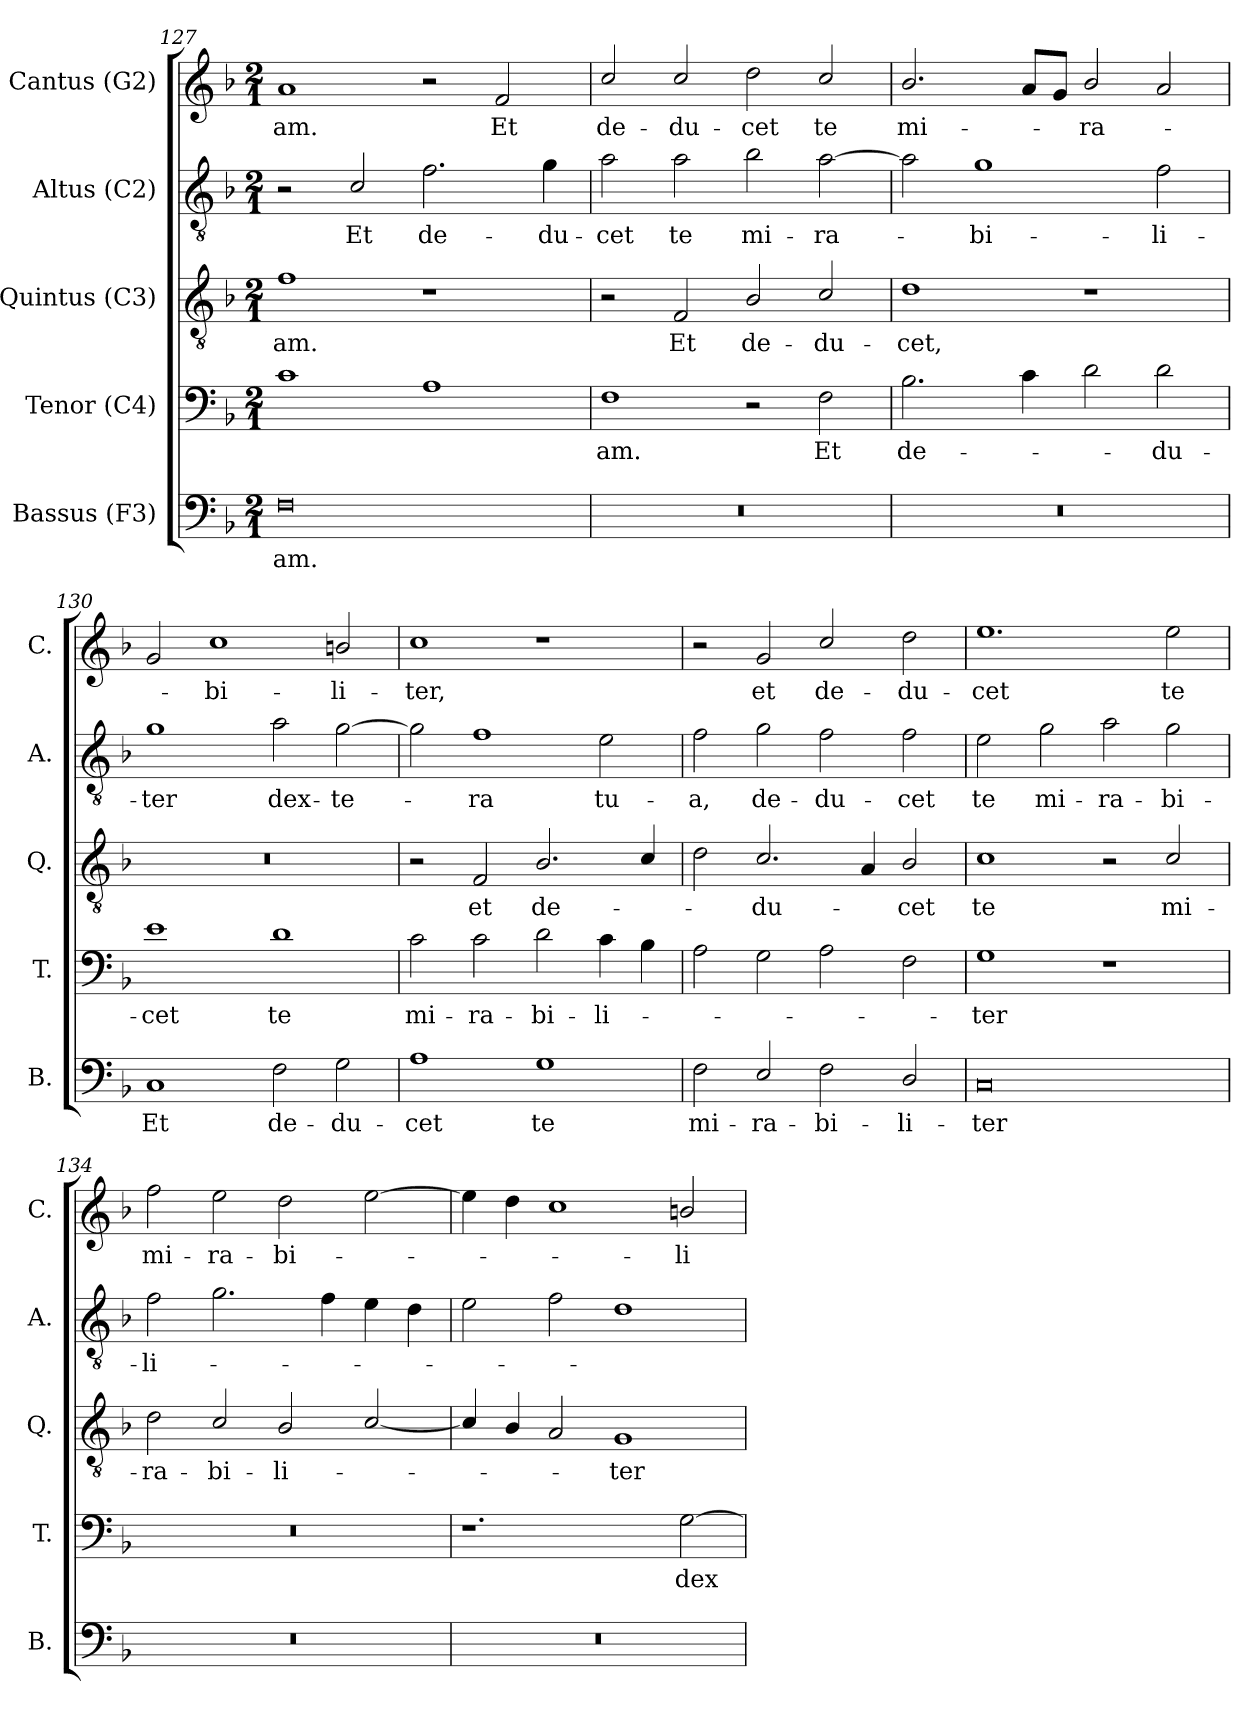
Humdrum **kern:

**kern	**text	**kern	**text	**kern	**text	**kern	**text	**kern	**text
*part5	*part5	*part4	*part4	*part3	*part3	*part2	*part2	*part1	*part1
*staff5	*staff5	*staff4	*staff4	*staff3	*staff3	*staff2	*staff2	*staff1	*staff1
*I"Bassus (F3)	*	*I"Tenor (C4)	*	*I"Quintus (C3)	*	*I"Altus (C2)	*	*I"Cantus (G2)	*
*I'B.	*	*I'T.	*	*I'Q.	*	*I'A.	*	*I'C.	*
*clefF4	*	*clefF4	*	*clefGv2	*	*clefGv2	*	*clefG2	*
*	*	*ITrd7c12	*	*ITrd7c12	*	*ITrd7c12	*	*	*
*k[b-]	*	*k[b-]	*	*k[b-]	*	*k[b-]	*	*k[b-]	*
*F:	*	*F:	*	*F:	*	*F:	*	*F:	*
*M2/1	*	*M2/1	*	*M2/1	*	*M2/1	*	*M2/1	*
=127	=127	=127	=127	=127	=127	=127	=127	=127	=127
!	!LO:LY:b	!	!	!	!LO:LY:b	!	!	!	!LO:LY:b
0F	-am.	1C	.	1F	-am.	2r	.	1a	-am.
!	!	!	!	!	!	!	!LO:LY:b	!	!
.	.	.	.	.	.	2C/	Et	.	.
!	!	!	!	!	!	!	!LO:LY:b	!	!
.	.	1AA	.	1r	.	2.F\	de-	2r	.
!	!	!	!	!	!	!	!	!	!LO:LY:b
.	.	.	.	.	.	.	.	2f/	Et
!	!	!	!	!	!	!	!LO:LY:b	!	!
.	.	.	.	.	.	4G\	-du-	.	.
=128	=128	=128	=128	=128	=128	=128	=128	=128	=128
!	!	!	!LO:LY:b	!	!	!	!LO:LY:b	!	!LO:LY:b
0r	.	1FF	-am.	2r	.	2A\	-cet	2cc/	de-
!	!	!	!	!	!LO:LY:b	!	!LO:LY:b	!	!LO:LY:b
.	.	.	.	2FF/	Et	2A\	te	2cc/	-du-
!	!	!	!	!	!LO:LY:b	!	!LO:LY:b	!	!LO:LY:b
.	.	2r	.	2BB-/	de-	2B-\	mi-	2dd\	-cet
!	!	!	!LO:LY:b	!	!LO:LY:b	!	!LO:LY:b	!	!LO:LY:b
.	.	2FF\	Et	2C/	-du-	[2A\	-ra-	2cc/	te
=129	=129	=129	=129	=129	=129	=129	=129	=129	=129
!	!	!	!LO:LY:b	!	!LO:LY:b	!	!	!	!LO:LY:b
0r	.	2.BB-\	de-	1D	-cet,	2A\]	.	2.b-/	mi-
!	!	!	!	!	!	!	!LO:LY:b	!	!
.	.	.	.	.	.	1G	-bi-	.	.
.	.	4C\	.	.	.	.	.	8a/L	.
.	.	.	.	.	.	.	.	8g/J	.
!	!	!	!	!	!	!	!	!	!LO:LY:b
.	.	2D\	.	1r	.	.	.	2b-/	-ra-
!	!	!	!LO:LY:b	!	!	!	!LO:LY:b	!	!
.	.	2D\	-du-	.	.	2F\	-li-	2a/	.
=130	=130	=130	=130	=130	=130	=130	=130	=130	=130
!	!LO:LY:b	!	!LO:LY:b	!	!	!	!LO:LY:b	!	!
1C	Et	1E	-cet	0r	.	1G	-ter	2g/	.
!	!	!	!	!	!	!	!	!	!LO:LY:b
.	.	.	.	.	.	.	.	1cc	-bi-
!	!LO:LY:b	!	!LO:LY:b	!	!	!	!LO:LY:b	!	!
2F\	de-	1D	te	.	.	2A\	dex-	.	.
!	!LO:LY:b	!	!	!	!	!	!LO:LY:b	!	!LO:LY:b
2G\	-du-	.	.	.	.	[2G\	-te-	2bn/	-li-
=131	=131	=131	=131	=131	=131	=131	=131	=131	=131
!	!LO:LY:b	!	!LO:LY:b	!	!	!	!	!	!LO:LY:b
1A	-cet	2C\	mi-	2r	.	2G\]	.	1cc	-ter,
!	!	!	!LO:LY:b	!	!LO:LY:b	!	!LO:LY:b	!	!
.	.	2C\	-ra-	2FF/	et	1F	-ra	.	.
!	!LO:LY:b	!	!LO:LY:b	!	!LO:LY:b	!	!	!	!
1G	te	2D\	-bi-	2.BB-/	de-	.	.	1r	.
!	!	!	!LO:LY:b	!	!	!	!LO:LY:b	!	!
.	.	4C\	-li-	.	.	2E\	tu-	.	.
.	.	4BB-\	.	4C/	.	.	.	.	.
=132	=132	=132	=132	=132	=132	=132	=132	=132	=132
!	!LO:LY:b	!	!	!	!	!	!LO:LY:b	!	!
2F\	mi-	2AA\	.	2D\	.	2F\	-a,	2r	.
!	!LO:LY:b	!	!	!	!LO:LY:b	!	!LO:LY:b	!	!LO:LY:b
2E/	-ra-	2GG\	.	2.C/	-du-	2G\	de-	2g/	et
!	!LO:LY:b	!	!	!	!	!	!LO:LY:b	!	!LO:LY:b
2F\	-bi-	2AA\	.	.	.	2F\	-du-	2cc/	de-
.	.	.	.	4AA/	.	.	.	.	.
!	!LO:LY:b	!	!	!	!LO:LY:b	!	!LO:LY:b	!	!LO:LY:b
2D/	-li-	2FF\	.	2BB-/	-cet	2F\	-cet	2dd\	-du-
=133	=133	=133	=133	=133	=133	=133	=133	=133	=133
!	!LO:LY:b	!	!LO:LY:b	!	!LO:LY:b	!	!LO:LY:b	!	!LO:LY:b
0C	-ter	1GG	-ter	1C	te	2E\	te	1.ee	-cet
!	!	!	!	!	!	!	!LO:LY:b	!	!
.	.	.	.	.	.	2G\	mi-	.	.
!	!	!	!	!	!	!	!LO:LY:b	!	!
.	.	1r	.	2r	.	2A\	-ra-	.	.
!	!	!	!	!	!LO:LY:b	!	!LO:LY:b	!	!LO:LY:b
.	.	.	.	2C/	mi-	2G\	-bi-	2ee\	te
=134	=134	=134	=134	=134	=134	=134	=134	=134	=134
!	!	!	!	!	!LO:LY:b	!	!LO:LY:b	!	!LO:LY:b
0r	.	0r	.	2D\	-ra-	2F\	-li-	2ff\	mi-
!	!	!	!	!	!LO:LY:b	!	!	!	!LO:LY:b
.	.	.	.	2C/	-bi-	2.G\	.	2ee\	-ra-
!	!	!	!	!	!LO:LY:b	!	!	!	!LO:LY:b
.	.	.	.	2BB-/	-li-	.	.	2dd\	-bi-
.	.	.	.	.	.	4F\	.	.	.
.	.	.	.	[2C/	.	4E\	.	[2ee\	.
.	.	.	.	.	.	4D\	.	.	.
=135	=135	=135	=135	=135	=135	=135	=135	=135	=135
0r	.	1.r	.	4C/]	.	2E\	.	4ee\]	.
.	.	.	.	4BB-/	.	.	.	4dd\	.
.	.	.	.	2AA/	.	2F\	.	1cc	.
!	!	!	!	!	!LO:LY:b	!	!	!	!
.	.	.	.	1GG	-ter	1D	.	.	.
!	!	!	!LO:LY:b	!	!	!	!	!	!LO:LY:b
.	.	[2GG\	dex-	.	.	.	.	2bn/	-li-
=	=	=	=	=	=	=	=	=	=
*-	*-	*-	*-	*-	*-	*-	*-	*-	*-
